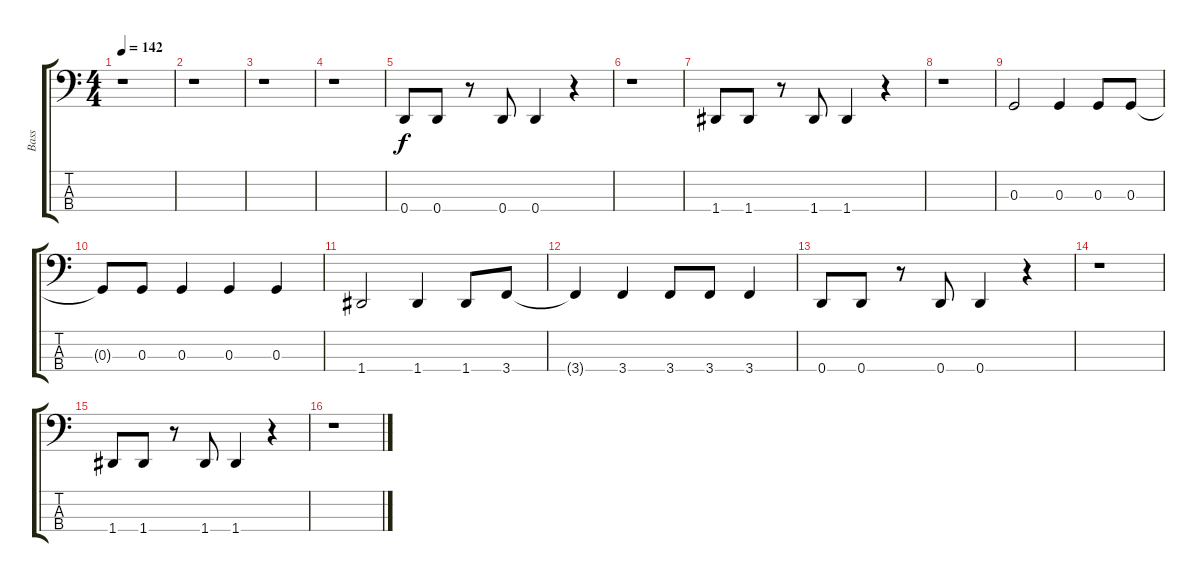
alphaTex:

\track ("Bass" "Bass") {instrument electricbassfinger}
\staff {score tabs}
\tuning (F2 C2 G1 D1) {hide}
\ts (4 4)
\tempo 142
\clef f4
\ks c
r.1{dy f} |
r.1 |
r.1 |
r.1 |
0.4.8 0.4.8 r.8 0.4.8 0.4.4 r.4 |
r.1 |
1.4.8 1.4.8 r.8 1.4.8 1.4.4 r.4 |
r.1 |
0.3.2 0.3.4 0.3.8 0.3.8 |
0.3{t}.8 0.3.8 0.3.4 0.3.4 0.3.4 |
1.4.2 1.4.4 1.4.8 3.4.8 |
3.4{t}.4 3.4.4 3.4.8 3.4.8 3.4.4 |
0.4.8 0.4.8 r.8 0.4.8 0.4.4 r.4 |
r.1 |
1.4.8 1.4.8 r.8 1.4.8 1.4.4 r.4 |
r.1
